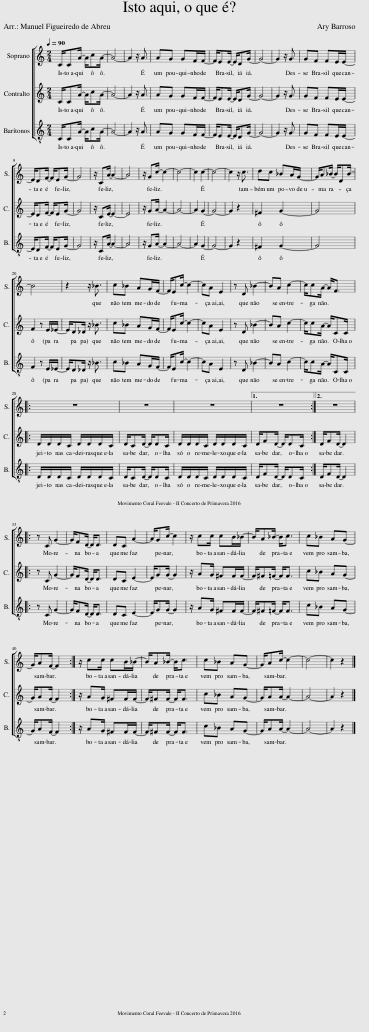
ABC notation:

X:1
%%score [ 1 2 3 ]
L:1/8
Q:1/4=90
M:2/4
I:linebreak $
K:C
V:1 treble
V:2 treble
V:3 treble-8
V:1
 C/CA/- A/cA/- | A4- | A2 z/ A3/2 | AG GF/F/- | F/EE/- E/DG/- | %5
 G4- | G2 z/ G3/2 | GF FE/E/- |$ E/DF/- F/EG/- | G4 | %10
 z/ CA/- A2- | A4 | z/ Gc/- c2- | c4- | c2 c2- | %15
 c4- | c2 z/ c3/2 | dc _BA/G/- | G/A_B/- B/DB/- |$ B4 | %20
 z2 z/ _B3/2 | c_B AG/F/- | F/Ec/- c2- | cA E2 | z D _B2- | %25
 BA c2- | c/cA/- A<F |:$ z4 | z4 | z4 |1 %30
 z4 :|2 z4 |:$ z C G2- | G/FD/- D<D | DC A2- | %35
 A/Gc/- c2 | z/ cc/ cB/_B/- | B/A_B/- B<c | c_B AG- |$ G/AF/- F2 :| %40
 z/ cc/ cB/_B/- | B/A_B/- B<c | c_B AG- | G/Ac/- c2- | c4- | %45
 c2 z2 |] %46
V:2
 C/CA/- A/cA/- | A4- | A2 z/ A3/2 | AG GF/F/- | F/EE/- E/DG/- | %5
 G4- | G2 z/ G3/2 | GF FE/E/- |$ E/DF/- F/EG/- | G4 | %10
 z/ CE/- E2- | E4 | z/ GA/- A2- | A4- | A2 G2- | %15
 G4- | G2 z2 | ^F2 G2- | G4 |$ F2 z E/_E/- | %20
 E/D_D/ z/ _B3/2 | c_B AG/F/- | F/Ec/- c2- | cA E2 | z D _B2- | %25
 BA c2- | c/cA/- A/CC/ |:$ D/D/D/C/ D/D/D/C/ | D/CD/- D/DC/ | D/D/D/C/ D/D/D/C/ |1 %30
 D/FD/- D/DC/ :|2 D/FD/- D2 |:$ z C G2- | G/FD/- D<D | DC E2- | %35
 E/GG/- G2 | z/ AG/ ^FF/F/- | F/^F=F/- F<F | c_B AG- |$ G/AF/- F2 :| %40
 z/ AG/ ^FF/F/- | F/^FF/- F<F | c_B AG- | G/AA/- A2- | A4- | %45
 A2 z2 |] %46
V:3
 C/CA/- A/cA/- | A4- | A2 z/ A3/2 | AG GF/F/- | F/EE/- E/DG/- | %5
 G4- | G2 z/ G3/2 | GF FE/E/- |$ E/DF/- F/EG/- | G4 | %10
 z/ CA/- A2- | A4 | z/ GA/- A2- | A4- | A2 G2- | %15
 G4- | G2 z2 | ^F2 G2- | G4 |$ F2 z E/_E/- | %20
 E/D_D/ z/ _B3/2 | c_B AG/F/- | F/Ec/- c2- | cA E2 | z D _B2- | %25
 BA c2- | c/cA/- A/CC/ |:$ D/D/D/C/ D/D/D/C/ | D/CD/- D/DC/ | D/D/D/C/ D/D/D/C/ |1 %30
 D/FD/- D/DC/ :|2 D/FD/- D2 |:$ z C G2- | G/FD/- D<D | DC E2- | %35
 E/GG/- G2 | z/ AG/ ^FF/F/- | F/^F=F/- F<F | c_B AG- |$ G/AF/- F2 :| %40
 z/ AG/ ^FF/F/- | F/^FF/- F<F | c_B AG- | G/AA/- A2- | A4- | %45
 A2 z2 |] %46
